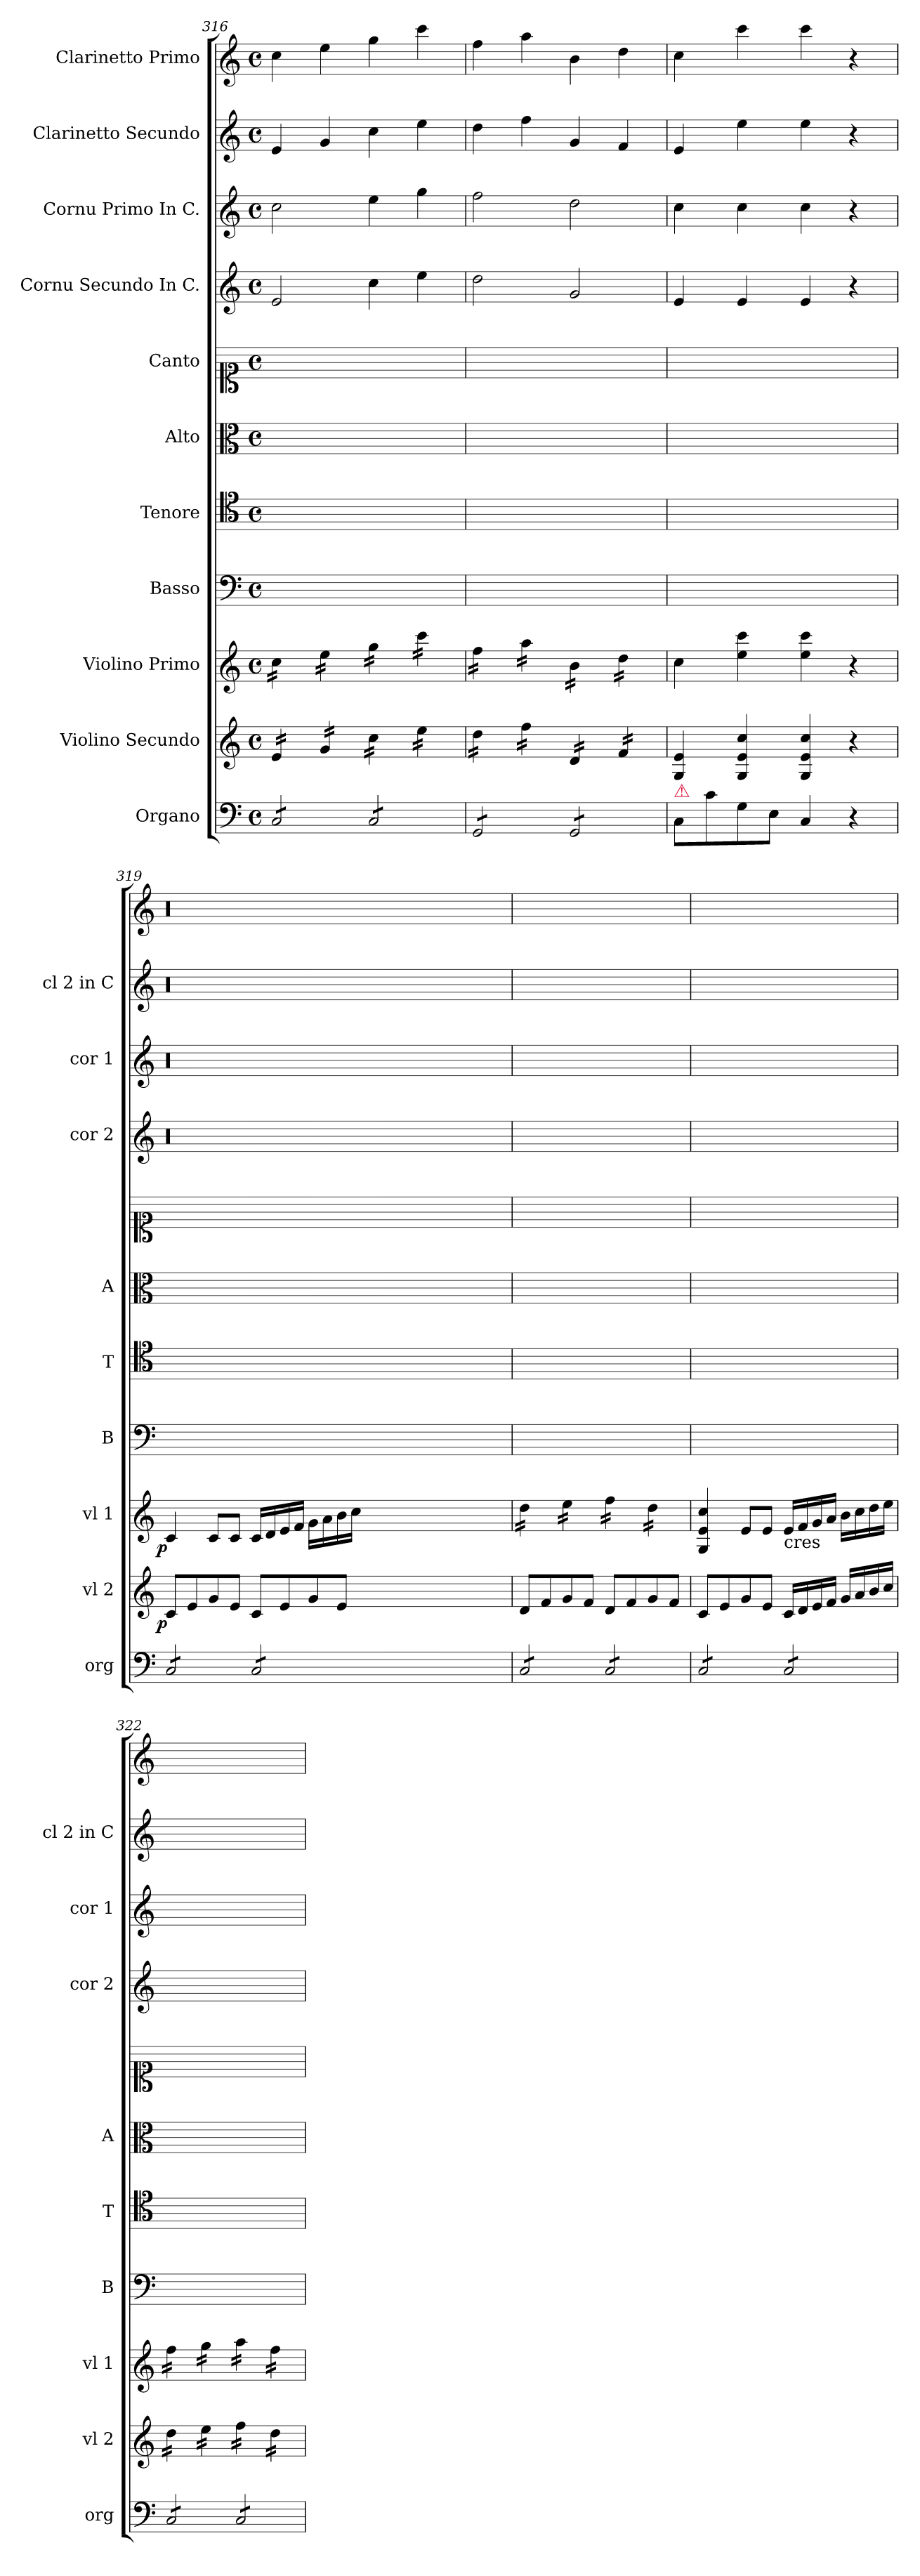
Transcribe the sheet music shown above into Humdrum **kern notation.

**kern	**kern	**dynam	**kern	**dynam	**kern	**kern	**kern	**kern	**kern	**kern	**kern	**kern
*part11	*part10	*part10	*part9	*part9	*part8	*part7	*part6	*part5	*part4	*part3	*part2	*part1
*staff11	*staff10	*staff10	*staff9	*staff9	*staff8	*staff7	*staff6	*staff5	*staff4	*staff3	*staff2	*staff1
*I"Organo	*I"Violino Secundo	*	*I"Violino Primo	*	*I"Basso	*I"Tenore	*I"Alto	*I"Canto	*I"Cornu Secundo In C.	*I"Cornu Primo In C.	*I"Clarinetto Secundo	*I"Clarinetto Primo
*I'org	*I'vl 2	*	*I'vl 1	*	*I'B	*I'T	*I'A	*	*I'cor 2	*I'cor 1	*I'cl 2 in C	*
*clefF4	*clefG2	*	*clefG2	*	*clefF4	*clefC4	*clefC3	*clefC1	*clefG2	*clefG2	*clefG2	*clefG2
*k[]	*k[]	*	*k[]	*	*k[]	*k[]	*k[]	*k[]	*k[]	*k[]	*k[]	*k[]
*M4/4	*M4/4	*	*M4/4	*	*M4/4	*M4/4	*M4/4	*M4/4	*M4/4	*M4/4	*M4/4	*M4/4
*met(c)	*met(c)	*	*met(c)	*	*met(c)	*met(c)	*met(c)	*met(c)	*met(c)	*met(c)	*met(c)	*met(c)
=316	=316	=316	=316	=316	=316	=316	=316	=316	=316	=316	=316	=316
*tremolo	*	*	*	*	*	*	*	*	*	*	*	*
*	*tremolo	*	*	*	*	*	*	*	*	*	*	*
*	*	*	*tremolo	*	*	*	*	*	*	*	*	*
8C/L	16e/LL	.	16cc\LL	.	1ryy	1ryy	1ryy	1ryy	2e/	2cc\	4e/	4cc\
.	16e/	.	16cc\	.	.	.	.	.	.	.	.	.
8C/	16e/	.	16cc\	.	.	.	.	.	.	.	.	.
.	16e/JJ	.	16cc\JJ	.	.	.	.	.	.	.	.	.
8C/	16g/LL	.	16ee\LL	.	.	.	.	.	.	.	4g/	4ee\
.	16g/	.	16ee\	.	.	.	.	.	.	.	.	.
8C/J	16g/	.	16ee\	.	.	.	.	.	.	.	.	.
.	16g/JJ	.	16ee\JJ	.	.	.	.	.	.	.	.	.
8C/L	16cc\LL	.	16gg\LL	.	.	.	.	.	4cc\	4ee\	4cc\	4gg\
.	16cc\	.	16gg\	.	.	.	.	.	.	.	.	.
8C/	16cc\	.	16gg\	.	.	.	.	.	.	.	.	.
.	16cc\JJ	.	16gg\JJ	.	.	.	.	.	.	.	.	.
8C/	16ee\LL	.	16ccc\LL	.	.	.	.	.	4ee\	4gg\	4ee\	4ccc\
.	16ee\	.	16ccc\	.	.	.	.	.	.	.	.	.
8C/J	16ee\	.	16ccc\	.	.	.	.	.	.	.	.	.
.	16ee\JJ	.	16ccc\JJ	.	.	.	.	.	.	.	.	.
=317	=317	=317	=317	=317	=317	=317	=317	=317	=317	=317	=317	=317
8GG/L	16dd\LL	.	16ff\LL	.	1ryy	1ryy	1ryy	1ryy	2dd\	2ff\	4dd\	4ff\
.	16dd\	.	16ff\	.	.	.	.	.	.	.	.	.
8GG/	16dd\	.	16ff\	.	.	.	.	.	.	.	.	.
.	16dd\JJ	.	16ff\JJ	.	.	.	.	.	.	.	.	.
8GG/	16ff\LL	.	16aa\LL	.	.	.	.	.	.	.	4ff\	4aa\
.	16ff\	.	16aa\	.	.	.	.	.	.	.	.	.
8GG/J	16ff\	.	16aa\	.	.	.	.	.	.	.	.	.
.	16ff\JJ	.	16aa\JJ	.	.	.	.	.	.	.	.	.
8GG/L	16d/LL	.	16b\LL	.	.	.	.	.	2g/	2dd\	4g/	4b\
.	16d/	.	16b\	.	.	.	.	.	.	.	.	.
8GG/	16d/	.	16b\	.	.	.	.	.	.	.	.	.
.	16d/JJ	.	16b\JJ	.	.	.	.	.	.	.	.	.
8GG/	16f/LL	.	16dd\LL	.	.	.	.	.	.	.	4f/	4dd\
.	16f/	.	16dd\	.	.	.	.	.	.	.	.	.
8GG/J	16f/	.	16dd\	.	.	.	.	.	.	.	.	.
*Xtremolo	*	*	*	*	*	*	*	*	*	*	*	*
.	16f/JJ	.	16dd\JJ	.	.	.	.	.	.	.	.	.
*	*	*	*Xtremolo	*	*	*	*	*	*	*	*	*
*	*Xtremolo	*	*	*	*	*	*	*	*	*	*	*
=318	=318	=318	=318	=318	=318	=318	=318	=318	=318	=318	=318	=318
!LO:TX:a:color=crimson:t=⚠	!	!	!	!	!	!	!	!	!	!	!	!
8C/L	4G/ 4e/	.	4cc\	.	1ryy	1ryy	1ryy	1ryy	4e/	4cc\	4e/	4cc\
8c\	.	.	.	.	.	.	.	.	.	.	.	.
8G\	4G/ 4e/ 4cc/	.	4ee\ 4ccc\	.	.	.	.	.	4e/	4cc\	4ee\	4ccc\
8E\J	.	.	.	.	.	.	.	.	.	.	.	.
4C/	4G/ 4e/ 4cc/	.	4ee\ 4ccc\	.	.	.	.	.	4e/	4cc\	4ee\	4ccc\
4r	4r	.	4r	.	.	.	.	.	4r	4r	4r	4r
=319	=319	=319	=319	=319	=319	=319	=319	=319	=319	=319	=319	=319
!	!	!LO:DY:rj	!	!LO:DY:b:rj	!	!	!	!	!	!	!	!
*tremolo	*	*	*	*	*	*	*	*	*	*	*	*
8C/L	8c/L	p.	4c/	p.	1ryy	1ryy	1ryy	1ryy	00r	00r	00r	00r
8C/	8e/	.	.	.	.	.	.	.	.	.	.	.
8C/	8g/	.	8c/L	.	.	.	.	.	.	.	.	.
8C/J	8e/J	.	8c/J	.	.	.	.	.	.	.	.	.
8C/L	8c/L	.	16c/LL	.	.	.	.	.	.	.	.	.
.	.	.	16d/	.	.	.	.	.	.	.	.	.
8C/	8e/	.	16e/	.	.	.	.	.	.	.	.	.
.	.	.	16f/JJ	.	.	.	.	.	.	.	.	.
8C/	8g/	.	16g\LL	.	.	.	.	.	.	.	.	.
.	.	.	16a\	.	.	.	.	.	.	.	.	.
8C/J	8e/J	.	16b\	.	.	.	.	.	.	.	.	.
.	.	.	16cc\JJ	.	.	.	.	.	.	.	.	.
0.ryy	0.ryy	.	0.ryy	.	0.ryy	0.ryy	0.ryy	0.ryy	.	.	.	.
=320	=320	=320	=320	=320	=320	=320	=320	=320	=320	=320	=320	=320
*	*	*	*tremolo	*	*	*	*	*	*	*	*	*
8C/L	8d/L	.	16dd\LL	.	1ryy	1ryy	1ryy	1ryy	1ryy	1ryy	1ryy	1ryy
.	.	.	16dd\	.	.	.	.	.	.	.	.	.
8C/	8f/	.	16dd\	.	.	.	.	.	.	.	.	.
.	.	.	16dd\JJ	.	.	.	.	.	.	.	.	.
8C/	8g/	.	16ee\LL	.	.	.	.	.	.	.	.	.
.	.	.	16ee\	.	.	.	.	.	.	.	.	.
8C/J	8f/J	.	16ee\	.	.	.	.	.	.	.	.	.
.	.	.	16ee\JJ	.	.	.	.	.	.	.	.	.
8C/L	8d/L	.	16ff\LL	.	.	.	.	.	.	.	.	.
.	.	.	16ff\	.	.	.	.	.	.	.	.	.
8C/	8f/	.	16ff\	.	.	.	.	.	.	.	.	.
.	.	.	16ff\JJ	.	.	.	.	.	.	.	.	.
8C/	8g/	.	16dd\LL	.	.	.	.	.	.	.	.	.
.	.	.	16dd\	.	.	.	.	.	.	.	.	.
8C/J	8f/J	.	16dd\	.	.	.	.	.	.	.	.	.
.	.	.	16dd\JJ	.	.	.	.	.	.	.	.	.
*	*	*	*Xtremolo	*	*	*	*	*	*	*	*	*
=321	=321	=321	=321	=321	=321	=321	=321	=321	=321	=321	=321	=321
8C/L	8c/L	.	4G/ 4e/ 4cc/	.	1ryy	1ryy	1ryy	1ryy	1ryy	1ryy	1ryy	1ryy
8C/	8e/	.	.	.	.	.	.	.	.	.	.	.
8C/	8g/	.	8e/L	.	.	.	.	.	.	.	.	.
8C/J	8e/J	.	8e/J	.	.	.	.	.	.	.	.	.
!	!	!	!LO:TX:b:t=cres	!	!	!	!	!	!	!	!	!
8C/L	16c/LL	.	16e/LL	.	.	.	.	.	.	.	.	.
.	16d/	.	16f/	.	.	.	.	.	.	.	.	.
8C/	16e/	.	16g/	.	.	.	.	.	.	.	.	.
.	16f/JJ	.	16a/JJ	.	.	.	.	.	.	.	.	.
8C/	16g/LL	.	16b\LL	.	.	.	.	.	.	.	.	.
.	16a/	.	16cc\	.	.	.	.	.	.	.	.	.
8C/J	16b/	.	16dd\	.	.	.	.	.	.	.	.	.
.	16cc/JJ	.	16ee\JJ	.	.	.	.	.	.	.	.	.
=322	=322	=322	=322	=322	=322	=322	=322	=322	=322	=322	=322	=322
*	*tremolo	*	*	*	*	*	*	*	*	*	*	*
*	*	*	*tremolo	*	*	*	*	*	*	*	*	*
8C/L	16dd\LL	.	16ff\LL	.	1ryy	1ryy	1ryy	1ryy	1ryy	1ryy	1ryy	1ryy
.	16dd\	.	16ff\	.	.	.	.	.	.	.	.	.
8C/	16dd\	.	16ff\	.	.	.	.	.	.	.	.	.
.	16dd\JJ	.	16ff\JJ	.	.	.	.	.	.	.	.	.
8C/	16ee\LL	.	16gg\LL	.	.	.	.	.	.	.	.	.
.	16ee\	.	16gg\	.	.	.	.	.	.	.	.	.
8C/J	16ee\	.	16gg\	.	.	.	.	.	.	.	.	.
.	16ee\JJ	.	16gg\JJ	.	.	.	.	.	.	.	.	.
8C/L	16ff\LL	.	16aa\LL	.	.	.	.	.	.	.	.	.
.	16ff\	.	16aa\	.	.	.	.	.	.	.	.	.
8C/	16ff\	.	16aa\	.	.	.	.	.	.	.	.	.
.	16ff\JJ	.	16aa\JJ	.	.	.	.	.	.	.	.	.
8C/	16dd\LL	.	16ff\LL	.	.	.	.	.	.	.	.	.
.	16dd\	.	16ff\	.	.	.	.	.	.	.	.	.
8C/J	16dd\	.	16ff\	.	.	.	.	.	.	.	.	.
*Xtremolo	*	*	*	*	*	*	*	*	*	*	*	*
.	16dd\JJ	.	16ff\JJ	.	.	.	.	.	.	.	.	.
*	*	*	*Xtremolo	*	*	*	*	*	*	*	*	*
*	*Xtremolo	*	*	*	*	*	*	*	*	*	*	*
=	=	=	=	=	=	=	=	=	=	=	=	=
*-	*-	*-	*-	*-	*-	*-	*-	*-	*-	*-	*-	*-
